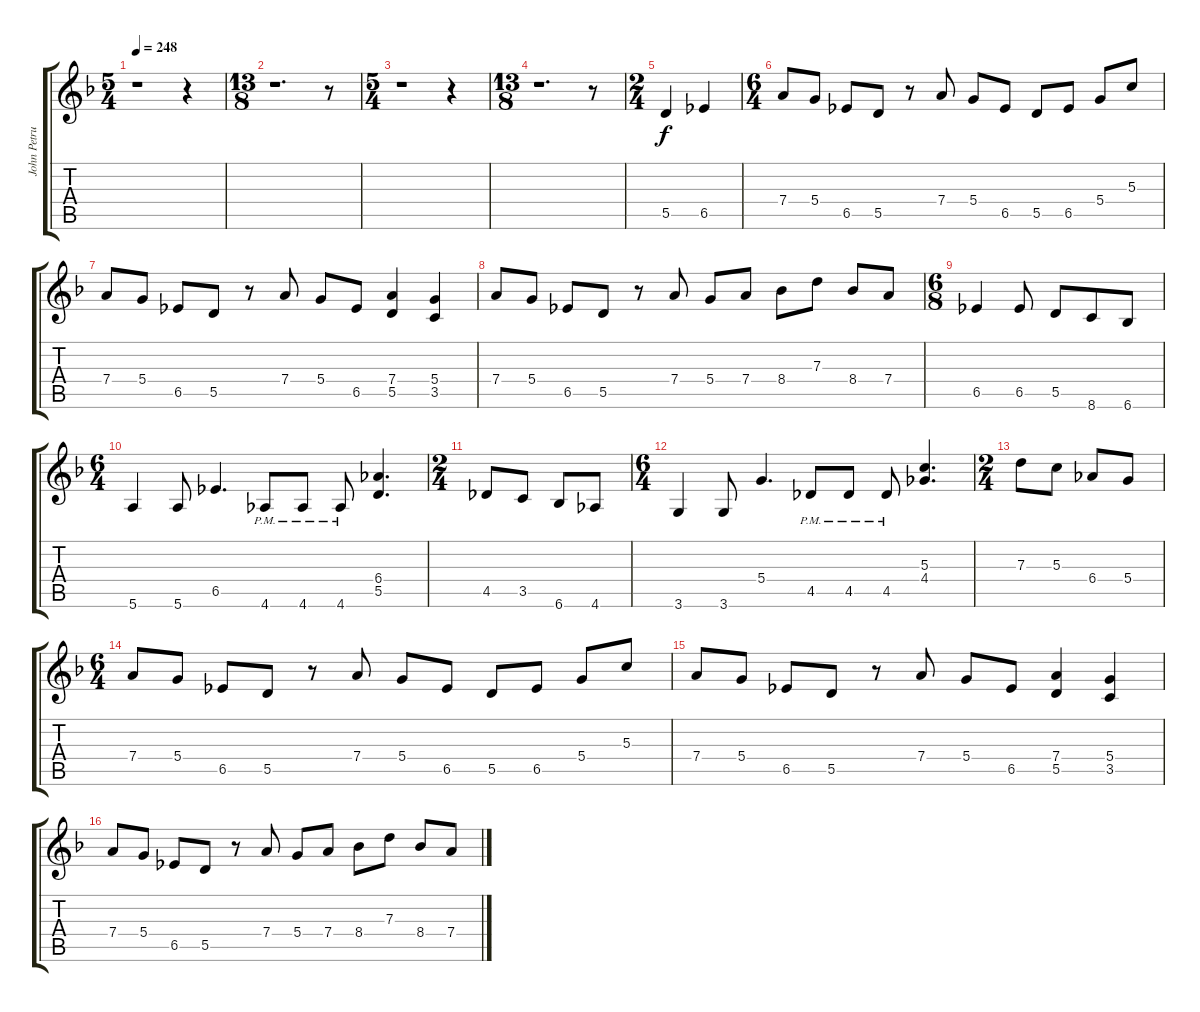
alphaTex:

\track ("John Petrucci Gtr. 2" "John Petru") {instrument distortionguitar}
\staff {score tabs}
\tuning (E4 B3 G3 D3 A2 E2) {hide}
\ts (5 4)
\tempo 248
\clef g2
\ks dminor
r.1{dy f} r.4 |
\ts (13 8)
r.1{d} r.8 |
\ts (5 4)
r.1 r.4 |
\ts (13 8)
r.1{d} r.8 |
\ts (2 4)
5.5.4 6.5.4 |
\ts (6 4)
7.4.8 5.4.8 6.5.8 5.5.8 r.8 7.4.8 5.4.8 6.5.8 5.5.8 6.5.8 5.4.8 5.3.8 |
7.4.8 5.4.8 6.5.8 5.5.8 r.8 7.4.8 5.4.8 6.5.8 (7.4 5.5).4 (5.4 3.5).4 |
7.4.8 5.4.8 6.5.8 5.5.8 r.8 7.4.8 5.4.8 7.4.8 8.4.8 7.3.8 8.4.8 7.4.8 |
\ts (6 8)
6.5.4 6.5.8 5.5.8 8.6.8 6.6.8 |
\ts (6 4)
5.6.4 5.6.8 6.5.4{d} 4.6{pm}.8 4.6{pm}.8 4.6{pm}.8 (6.4 5.5).4{d} |
\ts (2 4)
4.5.8 3.5.8 6.6.8 4.6.8 |
\ts (6 4)
3.6.4 3.6.8 5.4.4{d} 4.5{pm}.8 4.5{pm}.8 4.5{pm}.8 (5.3 4.4).4{d} |
\ts (2 4)
7.3.8 5.3.8 6.4.8 5.4.8 |
\ts (6 4)
7.4.8 5.4.8 6.5.8 5.5.8 r.8 7.4.8 5.4.8 6.5.8 5.5.8 6.5.8 5.4.8 5.3.8 |
7.4.8 5.4.8 6.5.8 5.5.8 r.8 7.4.8 5.4.8 6.5.8 (7.4 5.5).4 (5.4 3.5).4 |
7.4.8 5.4.8 6.5.8 5.5.8 r.8 7.4.8 5.4.8 7.4.8 8.4.8 7.3.8 8.4.8 7.4.8
